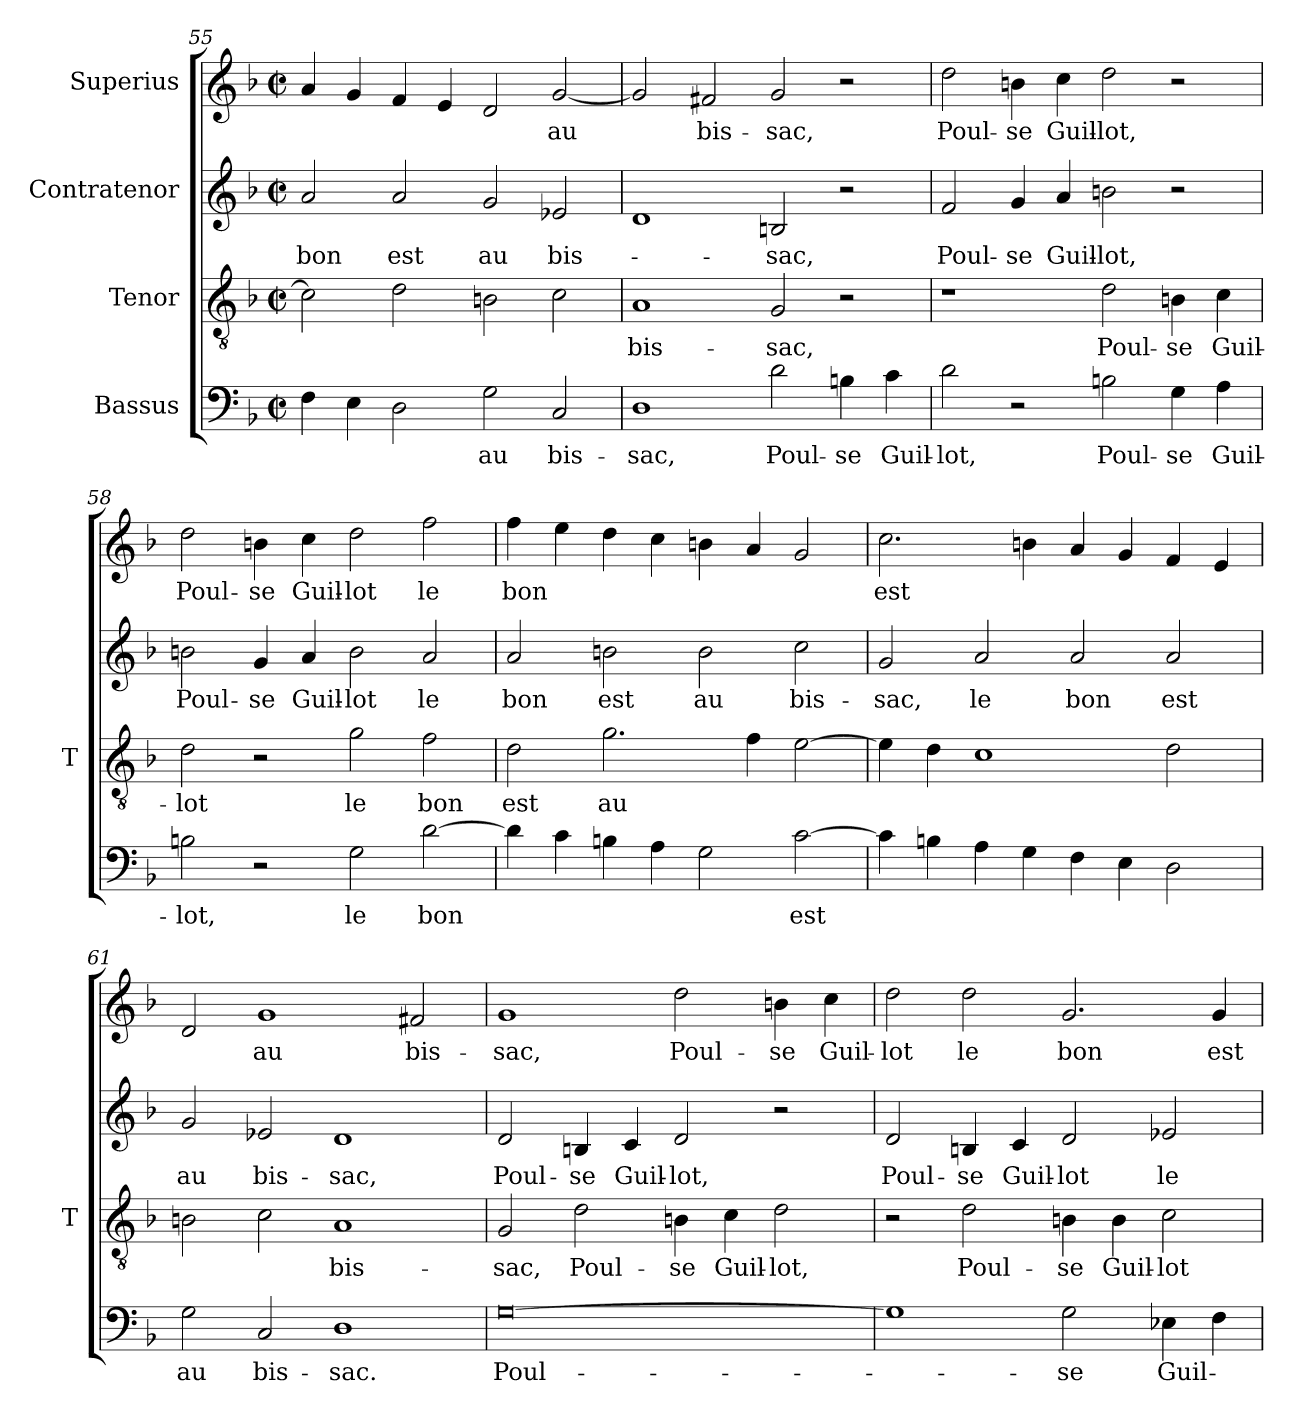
**kern	**text	**kern	**text	**kern	**text	**kern	**text
*part4	*part4	*part3	*part3	*part2	*part2	*part1	*part1
*staff4	*staff4	*staff3	*staff3	*staff2	*staff2	*staff1	*staff1
*I"Bassus	*	*I"Tenor	*	*I"Contratenor	*	*I"Superius	*
*	*	*I'T	*	*	*	*	*
*clefF4	*	*clefGv2	*	*clefG2	*	*clefG2	*
*k[b-]	*	*k[b-]	*	*k[b-]	*	*k[b-]	*
*F:	*	*F:	*	*F:	*	*F:	*
*M2/2	*	*M2/2	*	*M2/2	*	*M2/2	*
*met(c|)	*	*met(c|)	*	*met(c|)	*	*met(c|)	*
=55	=55	=55	=55	=55	=55	=55	=55
4F	.	2c]	.	2a	-bon	4a	.
4E	.	.	.	.	.	4g	.
2D	.	2d	.	2a	-est	4f	.
.	.	.	.	.	.	4e	.
2G	-au	2B	.	2g	-au	2d	.
2C	bis-	2c	.	2e-X	bis-	[2g	-au
=56	=56	=56	=56	=56	=56	=56	=56
1D	-sac,	1A	bis-	1d	.	2g]	.
.	.	.	.	.	.	2f#X	bis-
2d	Poul-	2G	-sac,	2B	-sac,	2g	-sac,
4B	-se	2r	.	2r	.	2r	.
4c	Guil-	.	.	.	.	.	.
!!LO:PB:g=z
=57	=57	=57	=57	=57	=57	=57	=57
2d	-lot,	1r	.	2f	Poul-	2dd	Poul-
2r	.	.	.	4g	-se	4b	-se
.	.	.	.	4a	Guil-	4cc	Guil-
2B	Poul-	2d	Poul-	2b	-lot,	2dd	-lot,
4G	-se	4B	-se	2r	.	2r	.
4A	Guil-	4c	Guil-	.	.	.	.
=58	=58	=58	=58	=58	=58	=58	=58
2B	-lot,	2d	-lot	2b	Poul-	2dd	Poul-
2r	.	2r	.	4g	-se	4b	-se
.	.	.	.	4a	Guil-	4cc	Guil-
2G	-le	2g	-le	2b	-lot	2dd	-lot
[2d	-bon	2f	-bon	2a	-le	2ff	-le
=59	=59	=59	=59	=59	=59	=59	=59
4d]	.	2d	-est	2a	-bon	4ff	-bon
4c	.	.	.	.	.	4ee	.
4B	.	2.g	-au	2b	-est	4dd	.
4A	.	.	.	.	.	4cc	.
2G	.	.	.	2b	-au	4b	.
.	.	4f	.	.	.	4a	.
[2c	-est	[2e	.	2cc	bis-	2g	.
!!LO:LB:g=z
=60	=60	=60	=60	=60	=60	=60	=60
4c]	.	4e]	.	2g	-sac,	2.cc	-est
4B	.	4d	.	.	.	.	.
4A	.	1c	.	2a	-le	.	.
4G	.	.	.	.	.	4b	.
4F	.	.	.	2a	-bon	4a	.
4E	.	.	.	.	.	4g	.
2D	.	2d	.	2a	-est	4f	.
.	.	.	.	.	.	4e	.
=61	=61	=61	=61	=61	=61	=61	=61
2G	-au	2B	.	2g	-au	2d	.
2C	bis-	2c	.	2e-X	bis-	1g	-au
1D	-sac.	1A	bis-	1d	-sac,	.	.
.	.	.	.	.	.	2f#X	bis-
=62	=62	=62	=62	=62	=62	=62	=62
[0G	Poul-	2G	-sac,	2d	Poul-	1g	-sac,
.	.	2d	Poul-	4B	-se	.	.
.	.	.	.	4c	Guil-	.	.
.	.	4B	-se	2d	-lot,	2dd	Poul-
.	.	4c	Guil-	.	.	.	.
.	.	2d	-lot,	2r	.	4b	-se
.	.	.	.	.	.	4cc	Guil-
!!LO:LB:g=z
=63	=63	=63	=63	=63	=63	=63	=63
1G]	.	2r	.	2d	Poul-	2dd	-lot
.	.	2d	Poul-	4B	-se	2dd	-le
.	.	.	.	4c	Guil-	.	.
2G	-se	4B	-se	2d	-lot	2.g	-bon
.	.	4B	Guil-	.	.	.	.
4E-X	Guil-	2c	-lot	2e-X	-le	.	.
4F	.	.	.	.	.	4g	-est
=	=	=	=	=	=	=	=
*-	*-	*-	*-	*-	*-	*-	*-
